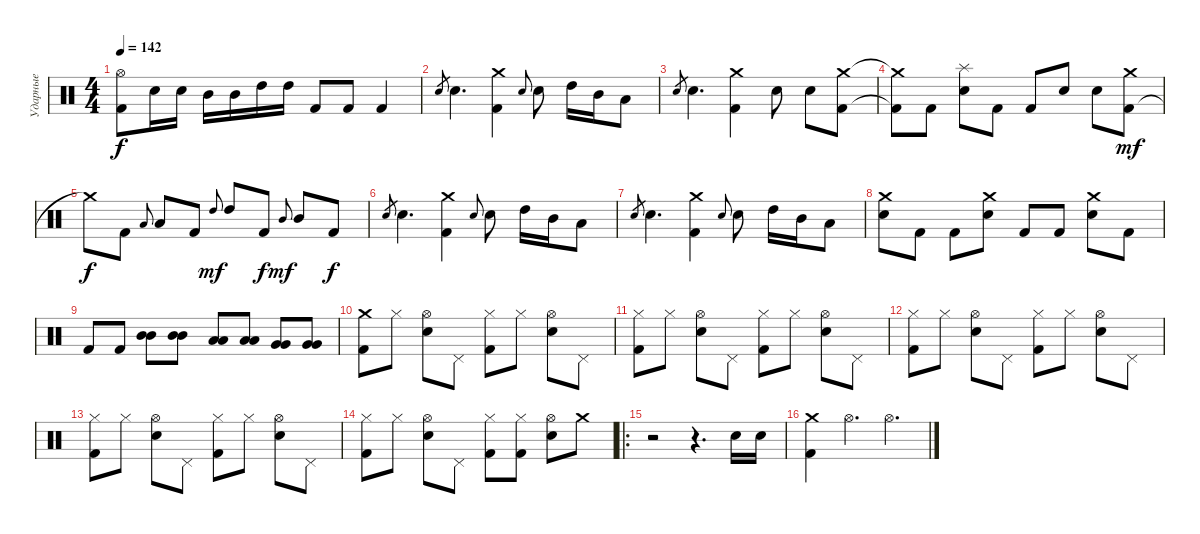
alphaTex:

\track ("Ударные" "Ударные") {instrument percussion}
\staff {score}
\articulation defaults
\ts (4 4)
\tempo 142
\clef neutral
\ks c
("Kick (hit) 2" "Hi-Hat (open)").8{dy f} "Electric Snare (hit)".16 "Electric Snare (hit)".16 "Mid Tom (hit)".16 "Mid Tom (hit)".16 "High Tom (hit)".16 "High Tom (hit)".16 "Kick (hit) 2".8 "Kick (hit) 2".8 "Kick (hit) 2".4 |
"Electric Snare (hit)".8{gr} "Electric Snare (hit)".4{d} ("Crash medium (hit)" "Kick (hit) 2").4 "Snare (hit) 2".8{gr onbeat} "Snare (hit) 2".8 "High Tom (hit)".16 "Mid Tom (hit)".16 "Low Tom (hit)".8 |
"Electric Snare (hit)".8{gr} "Electric Snare (hit)".4{d} ("Crash medium (hit)" "Kick (hit) 2").4 "Electric Snare (hit)".8 "Electric Snare (hit)".8 ("Crash medium (hit)" "Kick (hit) 2").8 |
("Crash medium (hit)"{t} "Kick (hit) 2"{t}).8 "Kick (hit) 2".8 ("Snare (hit) 2" "Splash (hit)").8 "Kick (hit) 2".8 "Kick (hit) 2".8 "Snare (hit) 2".8 "Snare (hit) 2".8 ("Kick (hit) 2" "Crash medium (hit)").8{dy mf} |
"Crash medium (hit)"{t}.8{dy f} "Kick (hit) 2".8 "Low Tom (hit)".8{gr onbeat} "Low Tom (hit)".8 "Kick (hit) 2".8 "High Tom (hit)".8{gr onbeat dy mf} "High Tom (hit)".8 "Kick (hit) 2".8{dy f} "Mid Tom (hit)".8{gr onbeat dy mf} "Mid Tom (hit)".8 "Kick (hit) 2".8{dy f} |
"Electric Snare (hit)".8{gr} "Electric Snare (hit)".4{d} ("Crash medium (hit)" "Kick (hit) 2").4 "Snare (hit) 2".8{gr onbeat} "Snare (hit) 2".8 "High Tom (hit)".16 "Mid Tom (hit)".16 "Low Tom (hit)".8 |
"Electric Snare (hit)".8{gr} "Electric Snare (hit)".4{d} ("Crash medium (hit)" "Kick (hit) 2").4 "Snare (hit) 2".8{gr onbeat} "Snare (hit) 2".8 "High Tom (hit)".16 "Mid Tom (hit)".16 "Low Tom (hit)".8 |
("Crash medium (hit)" "Electric Snare (hit)").8 "Kick (hit) 2".8 "Kick (hit) 2".8 ("Crash medium (hit)" "Electric Snare (hit)").8 "Kick (hit) 2".8 "Kick (hit) 2".8 ("Crash medium (hit)" "Electric Snare (hit)").8 "Kick (hit) 2".8 |
"Kick (hit) 2".8 "Kick (hit) 2".8 ("Mid Tom (hit)" "Mid Tom (hit)").8 ("Mid Tom (hit)" "Mid Tom (hit)").8 ("Low Tom (hit)" "Low Tom (hit)").8 ("Low Tom (hit)" "Low Tom (hit)").8 ("Very Low Tom (hit)" "Very Low Tom (hit)").8 ("Very Low Tom (hit)" "Very Low Tom (hit)").8 |
("Crash medium (hit)" "Kick (hit) 2").8 "Hi-Hat (closed)".8 ("Electric Snare (hit)" "Hi-Hat (open)").8 "Pedal Hi-Hat (hit)".8 ("Kick (hit) 2" "Hi-Hat (closed)").8 "Hi-Hat (closed)".8 ("Electric Snare (hit)" "Hi-Hat (open)").8 "Pedal Hi-Hat (hit)".8 |
("Hi-Hat (closed)" "Kick (hit) 2").8 "Hi-Hat (closed)".8 ("Electric Snare (hit)" "Hi-Hat (open)").8 "Pedal Hi-Hat (hit)".8 ("Kick (hit) 2" "Hi-Hat (closed)").8 "Hi-Hat (closed)".8 ("Electric Snare (hit)" "Hi-Hat (open)").8 "Pedal Hi-Hat (hit)".8 |
("Hi-Hat (closed)" "Kick (hit) 2").8 "Hi-Hat (closed)".8 ("Electric Snare (hit)" "Hi-Hat (open)").8 "Pedal Hi-Hat (hit)".8 ("Kick (hit) 2" "Hi-Hat (closed)").8 "Hi-Hat (closed)".8 ("Electric Snare (hit)" "Hi-Hat (open)").8 "Pedal Hi-Hat (hit)".8 |
("Hi-Hat (closed)" "Kick (hit) 2").8 "Hi-Hat (closed)".8 ("Electric Snare (hit)" "Hi-Hat (open)").8 "Pedal Hi-Hat (hit)".8 ("Kick (hit) 2" "Hi-Hat (closed)").8 "Hi-Hat (closed)".8 ("Electric Snare (hit)" "Hi-Hat (open)").8 "Pedal Hi-Hat (hit)".8 |
("Hi-Hat (closed)" "Kick (hit) 2").8 "Hi-Hat (closed)".8 ("Electric Snare (hit)" "Hi-Hat (open)").8 "Pedal Hi-Hat (hit)".8 ("Kick (hit) 2" "Hi-Hat (closed)").8 ("Kick (hit) 2" "Hi-Hat (closed)").8 ("Electric Snare (hit)" "Hi-Hat (open)").8 "Crash medium (hit)".8 |
\ro
r.2 r.4{d} "Electric Snare (hit)".16 "Electric Snare (hit)".16 |
("Kick (hit) 2" "Crash medium (hit)").4 "Hi-Hat (open)".4{d} "Hi-Hat (open)".4{d}
